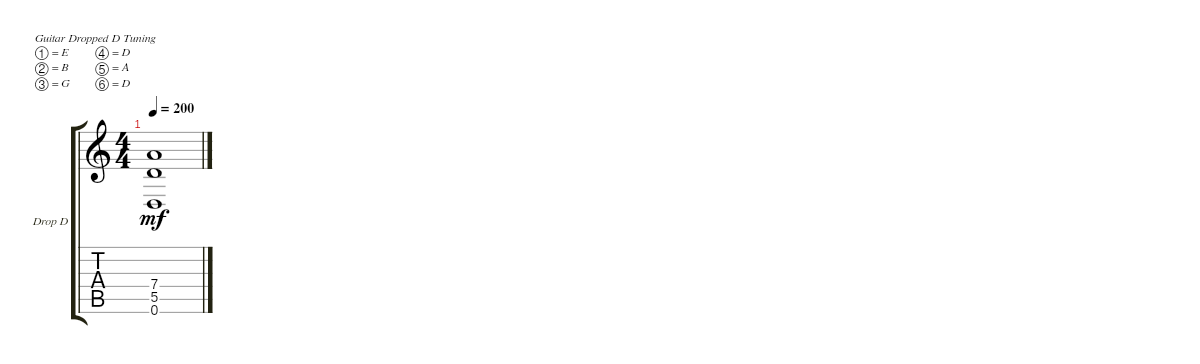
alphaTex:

\defaultSystemsLayout 4
\bracketExtendMode groupsimilarinstruments
\firstSystemTrackNameOrientation horizontal
\otherSystemsTrackNameOrientation horizontal
\track ("George Kooymans" "Drop D") {instrument distortionguitar}
\staff {score tabs}
\tuning (E4 B3 G3 D3 A2 D2)
\ts (4 4)
\tempo 200
\clef g2
\ks c
(0.6 5.5 7.4).1{dy mf}
